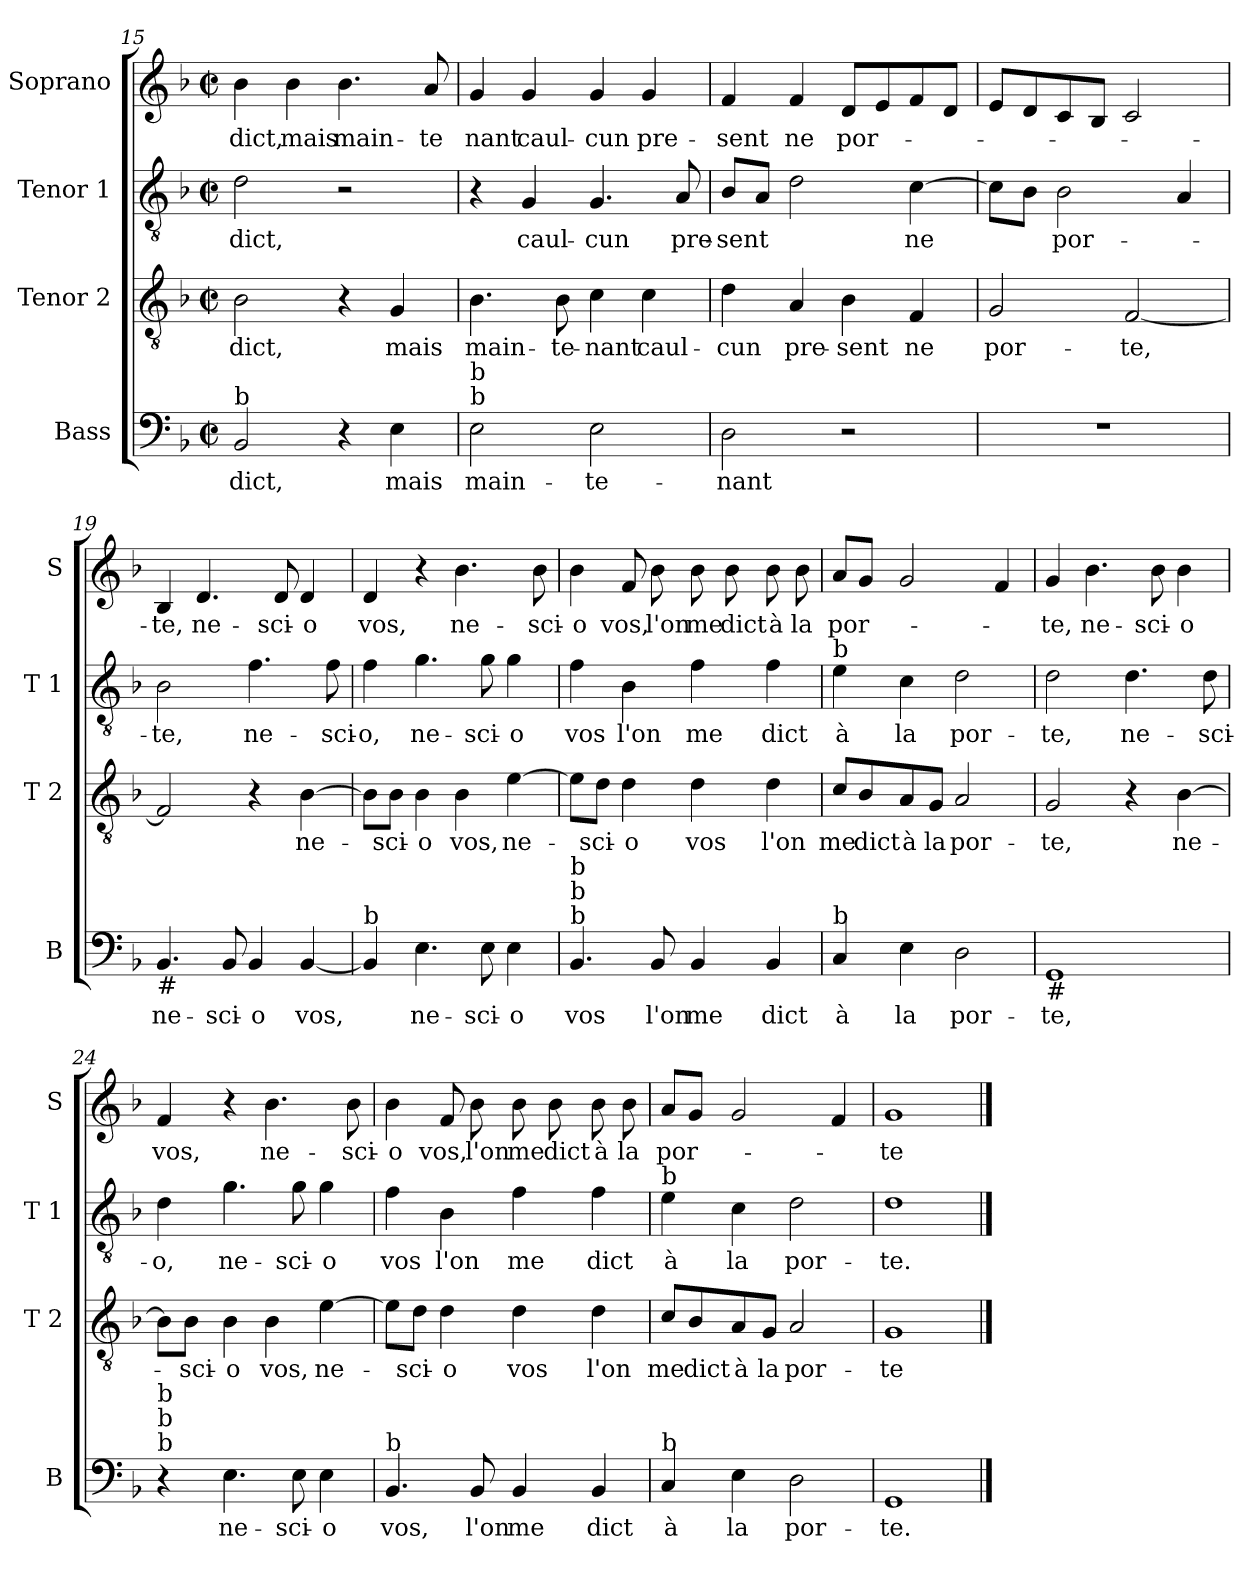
**kern	**text	**kern	**text	**kern	**text	**kern	**text
*part4	*part4	*part3	*part3	*part2	*part2	*part1	*part1
*staff4	*staff4	*staff3	*staff3	*staff2	*staff2	*staff1	*staff1
*I"Bass	*	*I"Tenor 2	*	*I"Tenor 1	*	*I"Soprano	*
*I'B	*	*I'T 2	*	*I'T 1	*	*I'S	*
*clefF4	*	*clefGv2	*	*clefGv2	*	*clefG2	*
*k[b-]	*	*k[b-]	*	*k[b-]	*	*k[b-]	*
*F:	*	*F:	*	*F:	*	*F:	*
*M2/2	*	*M2/2	*	*M2/2	*	*M2/2	*
*met(c|)	*	*met(c|)	*	*met(c|)	*	*met(c|)	*
=15	=15	=15	=15	=15	=15	=15	=15
!LO:TX:a:t=b	!	!	!	!	!	!	!
!	!LO:LY:b	!	!LO:LY:b	!	!LO:LY:b	!	!LO:LY:b
2BB-/	-dict,	2B-\	-dict,	2d\	-dict,	4b-\	-dict,
!	!	!	!	!	!	!	!LO:LY:b
.	.	.	.	.	.	4b-\	mais
!	!	!	!	!	!	!	!LO:LY:b
4r	.	4r	.	2r	.	4.b-\	main-
!	!LO:LY:b	!	!LO:LY:b	!	!	!	!
4E\	mais	4G/	mais	.	.	.	.
!	!	!	!	!	!	!	!LO:LY:b
.	.	.	.	.	.	8a/	-te
!!LO:PB:g=z
=16	=16	=16	=16	=16	=16	=16	=16
!LO:TX:a:t=b	!	!	!	!	!	!	!
!LO:TX:a:t=b	!	!	!	!	!	!	!
!	!LO:LY:b	!	!LO:LY:b	!	!	!	!LO:LY:b
2E\	main-	4.B-\	main-	4r	.	4g/	nant
!	!	!	!	!	!LO:LY:b	!	!LO:LY:b
.	.	.	.	4G/	caul-	4g/	caul-
!	!	!	!LO:LY:b	!	!	!	!
.	.	8B-\	-te-	.	.	.	.
!	!LO:LY:b	!	!LO:LY:b	!	!LO:LY:b	!	!LO:LY:b
2E\	-te-	4c\	-nant	4.G/	-cun	4g/	-cun
!	!	!	!LO:LY:b	!	!	!	!LO:LY:b
.	.	4c\	caul-	.	.	4g/	pre-
!	!	!	!	!	!LO:LY:b	!	!
.	.	.	.	8A/	pre-	.	.
=17	=17	=17	=17	=17	=17	=17	=17
!	!LO:LY:b	!	!LO:LY:b	!	!LO:LY:b	!	!LO:LY:b
2D\	-nant	4d\	-cun	8B-/L	-sent	4f/	-sent
.	.	.	.	8A/J	.	.	.
!	!	!	!LO:LY:b	!	!	!	!LO:LY:b
.	.	4A/	pre-	2d\	.	4f/	ne
!	!	!	!LO:LY:b	!	!	!	!LO:LY:b
2r	.	4B-\	-sent	.	.	8d/L	por-
.	.	.	.	.	.	8e/	.
!	!	!	!LO:LY:b	!	!LO:LY:b	!	!
.	.	4F/	ne	[4c\	ne	8f/	.
.	.	.	.	.	.	8d/J	.
=18	=18	=18	=18	=18	=18	=18	=18
!	!	!	!LO:LY:b	!	!	!	!
1r	.	2G/	por-	8c\L]	.	8e/L	.
.	.	.	.	8B-\J	.	8d/	.
!	!	!	!	!	!LO:LY:b	!	!
.	.	.	.	2B-\	por-	8c/	.
.	.	.	.	.	.	8B-/J	.
!	!	!	!LO:LY:b	!	!	!	!
.	.	[2F/	-te,	.	.	2c/	.
.	.	.	.	4A/	.	.	.
=19	=19	=19	=19	=19	=19	=19	=19
!LO:TX:b:t=#	!	!	!	!	!	!	!
!	!LO:LY:b	!	!	!	!LO:LY:b	!	!LO:LY:b
4.BB-/	ne-	2F/]	.	2B-\	-te,	4B-/	-te,
!	!	!	!	!	!	!	!LO:LY:b
.	.	.	.	.	.	4.d/	ne-
!	!LO:LY:b	!	!	!	!	!	!
8BB-/	-sci-	.	.	.	.	.	.
!	!LO:LY:b	!	!	!	!LO:LY:b	!	!
4BB-/	-o	4r	.	4.f\	ne-	.	.
!	!	!	!	!	!	!	!LO:LY:b
.	.	.	.	.	.	8d/	-sci-
!	!LO:LY:b	!	!LO:LY:b	!	!	!	!LO:LY:b
[4BB-/	vos,	[4B-\	ne-	.	.	4d/	-o
!	!	!	!	!	!LO:LY:b	!	!
.	.	.	.	8f\	-sci-	.	.
!!LO:LB:g=z
=20	=20	=20	=20	=20	=20	=20	=20
!LO:TX:a:t=b	!	!	!	!	!	!	!
!	!	!	!	!	!LO:LY:b	!	!LO:LY:b
4BB-/]	.	8B-\L]	.	4f\	-o,	4d/	vos,
!	!	!	!LO:LY:b	!	!	!	!
.	.	8B-\J	-sci-	.	.	.	.
!	!LO:LY:b	!	!LO:LY:b	!	!LO:LY:b	!	!
4.E\	ne-	4B-\	-o	4.g\	ne-	4r	.
!	!	!	!LO:LY:b	!	!	!	!LO:LY:b
.	.	4B-\	vos,	.	.	4.b-\	ne-
!	!LO:LY:b	!	!	!	!LO:LY:b	!	!
8E\	-sci-	.	.	8g\	-sci-	.	.
!	!LO:LY:b	!	!LO:LY:b	!	!LO:LY:b	!	!
4E\	-o	[4e\	ne-	4g\	-o	.	.
!	!	!	!	!	!	!	!LO:LY:b
.	.	.	.	.	.	8b-\	-sci-
=21	=21	=21	=21	=21	=21	=21	=21
!LO:TX:a:t=b	!	!	!	!	!	!	!
!LO:TX:a:t=b	!	!	!	!	!	!	!
!LO:TX:a:t=b	!	!	!	!	!	!	!
!	!LO:LY:b	!	!	!	!LO:LY:b	!	!LO:LY:b
4.BB-/	vos	8e\L]	.	4f\	vos	4b-\	-o
!	!	!	!LO:LY:b	!	!	!	!
.	.	8d\J	-sci-	.	.	.	.
!	!	!	!LO:LY:b	!	!LO:LY:b	!	!LO:LY:b
.	.	4d\	-o	4B-\	l'on	8f/	vos,
!	!LO:LY:b	!	!	!	!	!	!LO:LY:b
8BB-/	l'on	.	.	.	.	8b-\	l'on
!	!LO:LY:b	!	!LO:LY:b	!	!LO:LY:b	!	!LO:LY:b
4BB-/	me	4d\	vos	4f\	me	8b-\	me
!	!	!	!	!	!	!	!LO:LY:b
.	.	.	.	.	.	8b-\	dict
!	!LO:LY:b	!	!LO:LY:b	!	!LO:LY:b	!	!LO:LY:b
4BB-/	dict	4d\	l'on	4f\	dict	8b-\	à
!	!	!	!	!	!	!	!LO:LY:b
.	.	.	.	.	.	8b-\	la
=22	=22	=22	=22	=22	=22	=22	=22
!	!	!	!	!LO:TX:a:t=b	!	!	!
!LO:TX:a:t=b	!	!	!	!	!	!	!
!	!LO:LY:b	!	!LO:LY:b	!	!LO:LY:b	!	!LO:LY:b
4C/	à	8c/L	me	4e\	à	8a/L	por-
!	!	!	!LO:LY:b	!	!	!	!
.	.	8B-/	dict	.	.	8g/J	.
!	!LO:LY:b	!	!LO:LY:b	!	!LO:LY:b	!	!
4E\	la	8A/	à	4c\	la	2g/	.
!	!	!	!LO:LY:b	!	!	!	!
.	.	8G/J	la	.	.	.	.
!	!LO:LY:b	!	!LO:LY:b	!	!LO:LY:b	!	!
2D\	por-	2A/	por-	2d\	por-	.	.
.	.	.	.	.	.	4f/	.
=23	=23	=23	=23	=23	=23	=23	=23
!LO:TX:b:t=#	!	!	!	!	!	!	!
!	!LO:LY:b	!	!LO:LY:b	!	!LO:LY:b	!	!LO:LY:b
1GG	-te,	2G/	-te,	2d\	-te,	4g/	-te,
!	!	!	!	!	!	!	!LO:LY:b
.	.	.	.	.	.	4.b-\	ne-
!	!	!	!	!	!LO:LY:b	!	!
.	.	4r	.	4.d\	ne-	.	.
!	!	!	!	!	!	!	!LO:LY:b
.	.	.	.	.	.	8b-\	-sci-
!	!	!	!LO:LY:b	!	!	!	!LO:LY:b
.	.	[4B-\	ne-	.	.	4b-\	-o
!	!	!	!	!	!LO:LY:b	!	!
.	.	.	.	8d\	-sci-	.	.
!!LO:LB:g=z
=24	=24	=24	=24	=24	=24	=24	=24
!LO:TX:a:t=b	!	!	!	!	!	!	!
!LO:TX:a:t=b	!	!	!	!	!	!	!
!LO:TX:a:t=b	!	!	!	!	!	!	!
!	!	!	!	!	!LO:LY:b	!	!LO:LY:b
4r	.	8B-\L]	.	4d\	-o,	4f/	vos,
!	!	!	!LO:LY:b	!	!	!	!
.	.	8B-\J	-sci-	.	.	.	.
!	!LO:LY:b	!	!LO:LY:b	!	!LO:LY:b	!	!
4.E\	ne-	4B-\	-o	4.g\	ne-	4r	.
!	!	!	!LO:LY:b	!	!	!	!LO:LY:b
.	.	4B-\	vos,	.	.	4.b-\	ne-
!	!LO:LY:b	!	!	!	!LO:LY:b	!	!
8E\	-sci-	.	.	8g\	-sci-	.	.
!	!LO:LY:b	!	!LO:LY:b	!	!LO:LY:b	!	!
4E\	-o	[4e\	ne-	4g\	-o	.	.
!	!	!	!	!	!	!	!LO:LY:b
.	.	.	.	.	.	8b-\	-sci-
=25	=25	=25	=25	=25	=25	=25	=25
!LO:TX:a:t=b	!	!	!	!	!	!	!
!	!LO:LY:b	!	!	!	!LO:LY:b	!	!LO:LY:b
4.BB-/	vos,	8e\L]	.	4f\	vos	4b-\	-o
!	!	!	!LO:LY:b	!	!	!	!
.	.	8d\J	-sci-	.	.	.	.
!	!	!	!LO:LY:b	!	!LO:LY:b	!	!LO:LY:b
.	.	4d\	-o	4B-\	l'on	8f/	vos,
!	!LO:LY:b	!	!	!	!	!	!LO:LY:b
8BB-/	l'on	.	.	.	.	8b-\	l'on
!	!LO:LY:b	!	!LO:LY:b	!	!LO:LY:b	!	!LO:LY:b
4BB-/	me	4d\	vos	4f\	me	8b-\	me
!	!	!	!	!	!	!	!LO:LY:b
.	.	.	.	.	.	8b-\	dict
!	!LO:LY:b	!	!LO:LY:b	!	!LO:LY:b	!	!LO:LY:b
4BB-/	dict	4d\	l'on	4f\	dict	8b-\	à
!	!	!	!	!	!	!	!LO:LY:b
.	.	.	.	.	.	8b-\	la
=26	=26	=26	=26	=26	=26	=26	=26
!	!	!	!	!LO:TX:a:t=b	!	!	!
!LO:TX:a:t=b	!	!	!	!	!	!	!
!	!LO:LY:b	!	!LO:LY:b	!	!LO:LY:b	!	!LO:LY:b
4C/	à	8c/L	me	4e\	à	8a/L	por-
!	!	!	!LO:LY:b	!	!	!	!
.	.	8B-/	dict	.	.	8g/J	.
!	!LO:LY:b	!	!LO:LY:b	!	!LO:LY:b	!	!
4E\	la	8A/	à	4c\	la	2g/	.
!	!	!	!LO:LY:b	!	!	!	!
.	.	8G/J	la	.	.	.	.
!	!LO:LY:b	!	!LO:LY:b	!	!LO:LY:b	!	!
2D\	por-	2A/	por-	2d\	por-	.	.
.	.	.	.	.	.	4f/	.
=27	=27	=27	=27	=27	=27	=27	=27
!	!LO:LY:b	!	!LO:LY:b	!	!LO:LY:b	!	!LO:LY:b
1GG	-te.	1G	-te	1d	-te.	1g	-te
==	==	==	==	==	==	==	==
*-	*-	*-	*-	*-	*-	*-	*-
